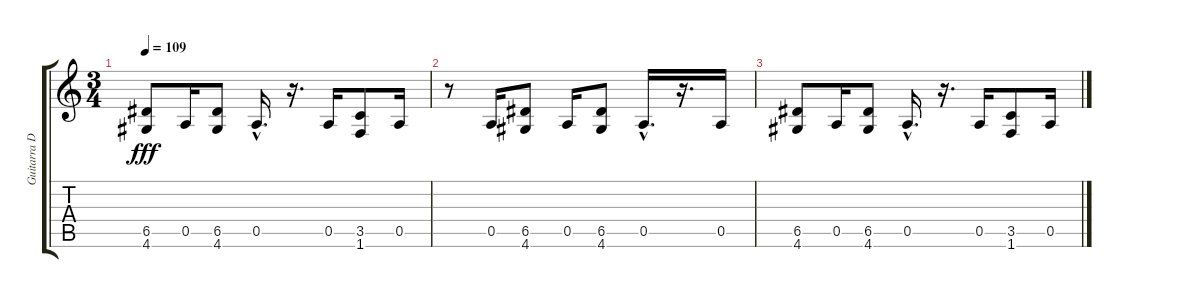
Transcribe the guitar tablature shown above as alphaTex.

\track ("Guitarra Dist. 1" "Guitarra D") {instrument distortionguitar}
\staff {score tabs}
\tuning (E4 B3 G3 D3 A2 E2) {hide}
\ts (3 4)
\tempo 109
\clef g2
\ks c
(6.5 4.6).8{dy fff} 0.5.16 (6.5 4.6).8 0.5{hac}.16{d} r.16{d} 0.5.16 (3.5 1.6).8 0.5.16 |
r.8 0.5.16 (6.5 4.6).8 0.5.16 (6.5 4.6).8 0.5{hac}.16{d} r.16{d} 0.5.16 |
(6.5 4.6).8 0.5.16 (6.5 4.6).8 0.5{hac}.16{d} r.16{d} 0.5.16 (3.5 1.6).8 0.5.16
